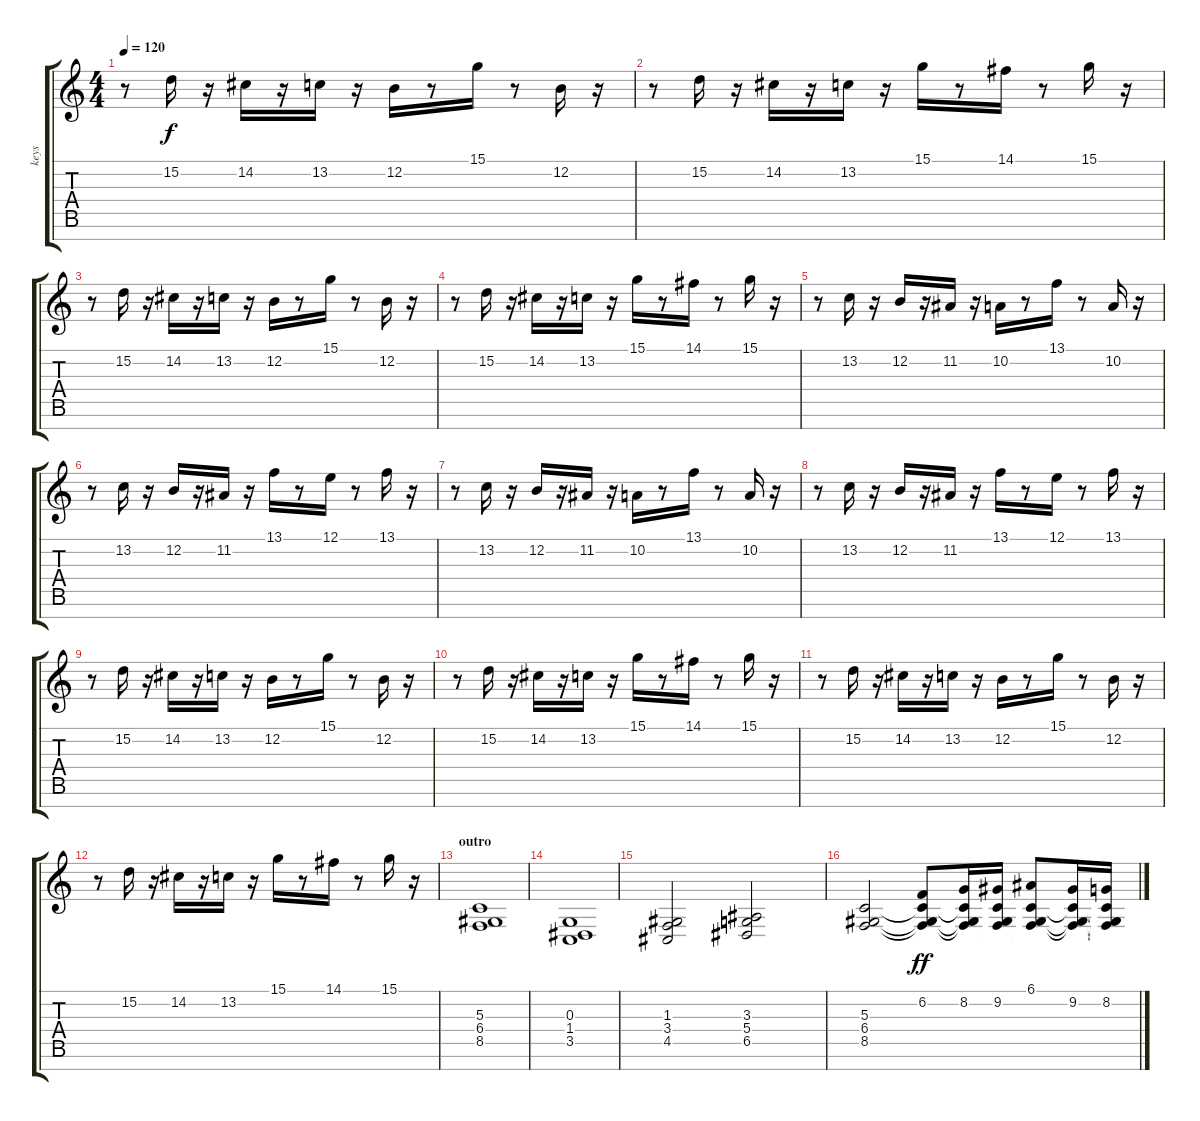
\track ("keys" "keys") {instrument stringensemble1}
\staff {score tabs}
\tuning (E4 B3 G3 D3 A2 E2 B1) {hide}
\ts (4 4)
\tempo 120
\clef g2
\ks c
r.8{dy f} 15.2.16 r.16 14.2.16 r.16 13.2.16 r.16 12.2.16 r.8 15.1.16 r.8 12.2.16 r.16 |
r.8 15.2.16 r.16 14.2.16 r.16 13.2.16 r.16 15.1.16 r.8 14.1.16 r.8 15.1.16 r.16 |
r.8 15.2.16 r.16 14.2.16 r.16 13.2.16 r.16 12.2.16 r.8 15.1.16 r.8 12.2.16 r.16 |
r.8 15.2.16 r.16 14.2.16 r.16 13.2.16 r.16 15.1.16 r.8 14.1.16 r.8 15.1.16 r.16 |
r.8 13.2.16 r.16 12.2.16 r.16 11.2.16 r.16 10.2.16 r.8 13.1.16 r.8 10.2.16 r.16 |
r.8 13.2.16 r.16 12.2.16 r.16 11.2.16 r.16 13.1.16 r.8 12.1.16 r.8 13.1.16 r.16 |
r.8 13.2.16 r.16 12.2.16 r.16 11.2.16 r.16 10.2.16 r.8 13.1.16 r.8 10.2.16 r.16 |
r.8 13.2.16 r.16 12.2.16 r.16 11.2.16 r.16 13.1.16 r.8 12.1.16 r.8 13.1.16 r.16 |
r.8 15.2.16 r.16 14.2.16 r.16 13.2.16 r.16 12.2.16 r.8 15.1.16 r.8 12.2.16 r.16 |
r.8 15.2.16 r.16 14.2.16 r.16 13.2.16 r.16 15.1.16 r.8 14.1.16 r.8 15.1.16 r.16 |
r.8 15.2.16 r.16 14.2.16 r.16 13.2.16 r.16 12.2.16 r.8 15.1.16 r.8 12.2.16 r.16 |
r.8 15.2.16 r.16 14.2.16 r.16 13.2.16 r.16 15.1.16 r.8 14.1.16 r.8 15.1.16 r.16 |
\section ("" "outro")
(5.3 6.4 8.5).1 |
(0.3 1.4 3.5).1 |
(1.3 3.4 4.5).2 (3.3 5.4 6.5).2 |
(5.3 6.4 8.5).2 (6.2 5.3{t} 6.4{t} 8.5{t}).8{dy ff} (8.2 5.3{t} 6.4{t} 8.5{t}).16 (9.2 5.3{t} 6.4{t} 8.5{t}).16 (6.1 5.3{t} 6.4{t} 8.5{t}).8 (9.2 5.3{t} 6.4{t} 8.5{t}).16 (8.2 5.3{t} 6.4{t} 8.5{t}).16
